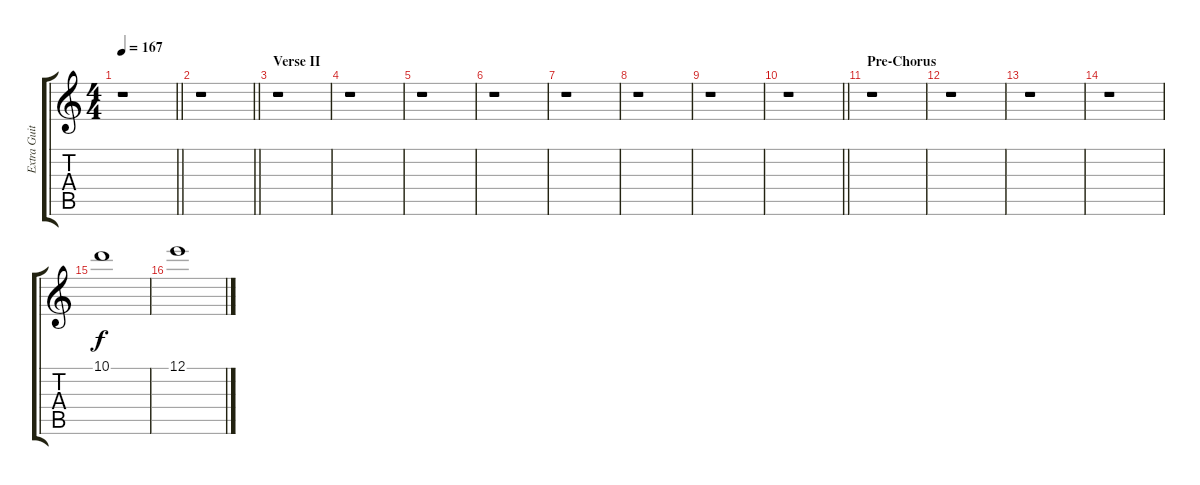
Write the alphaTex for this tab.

\track ("Extra Guitar" "Extra Guit") {instrument overdrivenguitar}
\staff {score tabs}
\tuning (E4 B3 G3 D3 A2 E2) {hide}
\ts (4 4)
\tempo 167
\clef g2
\barLineRight lightlight
\ks c
r.1{dy f} |
\barLineRight lightlight
r.1 |
\section ("" "Verse II")
r.1 |
r.1 |
r.1 |
r.1 |
r.1 |
r.1 |
r.1 |
\barLineRight lightlight
r.1 |
\section ("" "Pre-Chorus")
r.1 |
r.1 |
r.1 |
r.1 |
10.1.1 |
12.1.1
